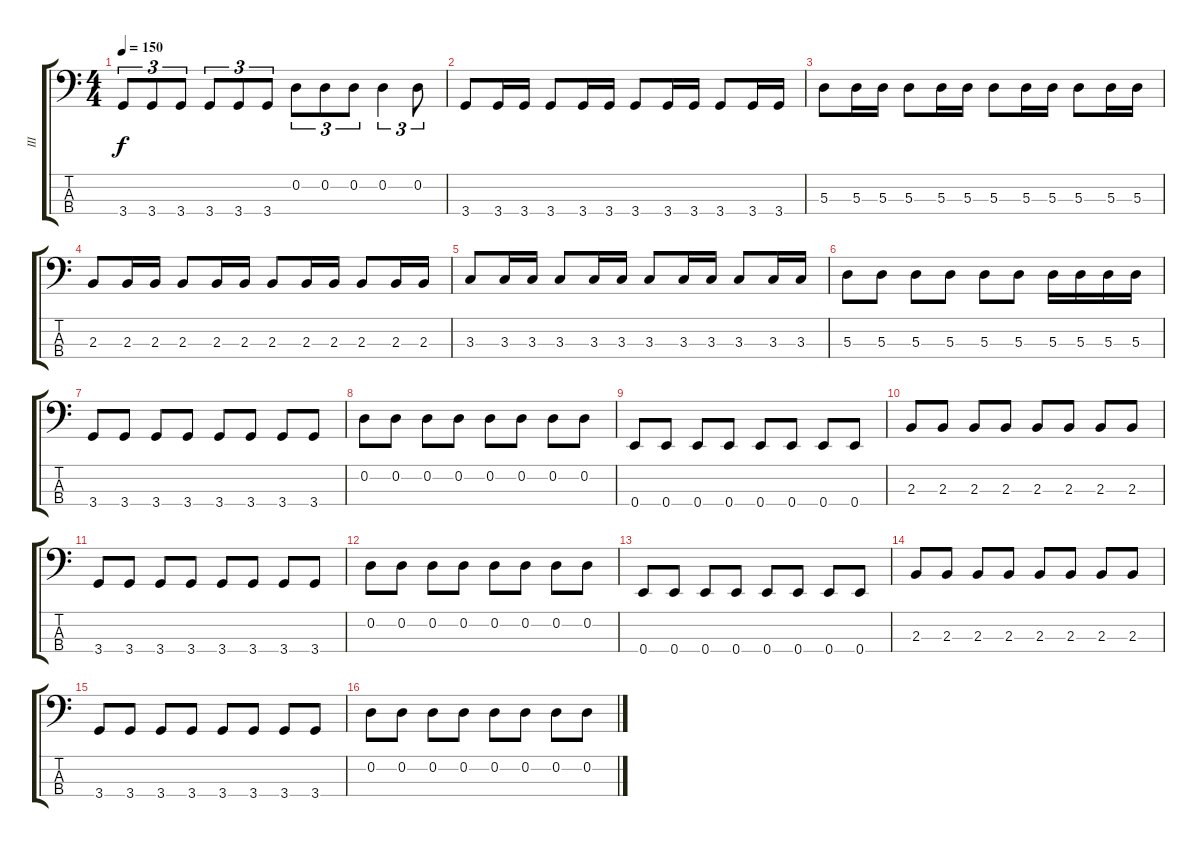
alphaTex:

\track ("III" "III") {instrument electricbassfinger}
\staff {score tabs}
\tuning (G2 D2 A1 E1) {hide}
\ts (4 4)
\tempo 150
\clef f4
\ks c
3.4.8{tu (3 2) dy f} 3.4.8{tu (3 2)} 3.4.8{tu (3 2)} 3.4.8{tu (3 2)} 3.4.8{tu (3 2)} 3.4.8{tu (3 2)} 0.2.8{tu (3 2)} 0.2.8{tu (3 2)} 0.2.8{tu (3 2)} 0.2.4{tu (3 2)} 0.2.8{tu (3 2)} |
3.4.8 3.4.16 3.4.16 3.4.8 3.4.16 3.4.16 3.4.8 3.4.16 3.4.16 3.4.8 3.4.16 3.4.16 |
5.3.8 5.3.16 5.3.16 5.3.8 5.3.16 5.3.16 5.3.8 5.3.16 5.3.16 5.3.8 5.3.16 5.3.16 |
2.3.8 2.3.16 2.3.16 2.3.8 2.3.16 2.3.16 2.3.8 2.3.16 2.3.16 2.3.8 2.3.16 2.3.16 |
3.3.8 3.3.16 3.3.16 3.3.8 3.3.16 3.3.16 3.3.8 3.3.16 3.3.16 3.3.8 3.3.16 3.3.16 |
5.3.8 5.3.8 5.3.8 5.3.8 5.3.8 5.3.8 5.3.16 5.3.16 5.3.16 5.3.16 |
3.4.8 3.4.8 3.4.8 3.4.8 3.4.8 3.4.8 3.4.8 3.4.8 |
0.2.8 0.2.8 0.2.8 0.2.8 0.2.8 0.2.8 0.2.8 0.2.8 |
0.4.8 0.4.8 0.4.8 0.4.8 0.4.8 0.4.8 0.4.8 0.4.8 |
2.3.8 2.3.8 2.3.8 2.3.8 2.3.8 2.3.8 2.3.8 2.3.8 |
3.4.8 3.4.8 3.4.8 3.4.8 3.4.8 3.4.8 3.4.8 3.4.8 |
0.2.8 0.2.8 0.2.8 0.2.8 0.2.8 0.2.8 0.2.8 0.2.8 |
0.4.8 0.4.8 0.4.8 0.4.8 0.4.8 0.4.8 0.4.8 0.4.8 |
2.3.8 2.3.8 2.3.8 2.3.8 2.3.8 2.3.8 2.3.8 2.3.8 |
3.4.8 3.4.8 3.4.8 3.4.8 3.4.8 3.4.8 3.4.8 3.4.8 |
0.2.8 0.2.8 0.2.8 0.2.8 0.2.8 0.2.8 0.2.8 0.2.8
